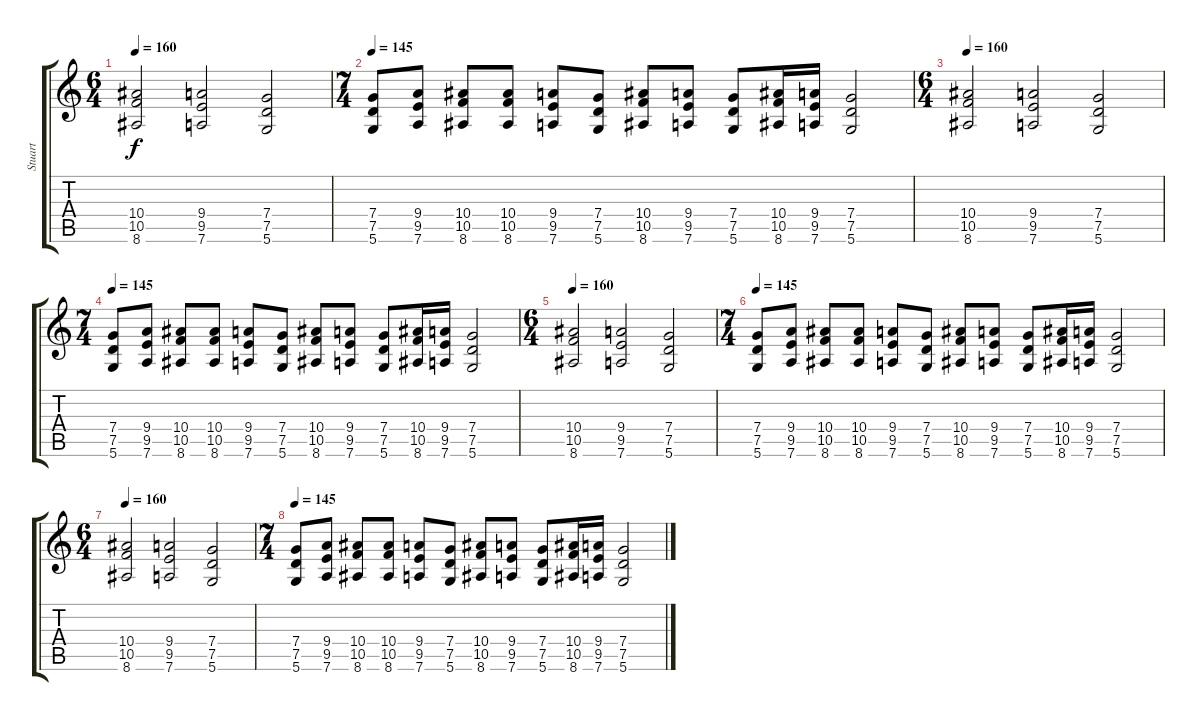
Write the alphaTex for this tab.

\track ("Stuart" "Stuart") {instrument distortionguitar}
\staff {score tabs}
\tuning (D4 A3 F3 C3 G2 D2) {hide}
\ts (6 4)
\tempo 160
\clef g2
\ks c
(10.4 10.5 8.6).2{dy f} (9.4 9.5 7.6).2 (7.4 7.5 5.6).2 |
\ts (7 4)
\tempo 145
(7.4 7.5 5.6).8 (9.4 9.5 7.6).8 (10.4 10.5 8.6).8 (10.4 10.5 8.6).8 (9.4 9.5 7.6).8 (7.4 7.5 5.6).8 (10.4 10.5 8.6).8 (9.4 9.5 7.6).8 (7.4 7.5 5.6).8 (10.4 10.5 8.6).16 (9.4 9.5 7.6).16 (7.4 7.5 5.6).2 |
\ts (6 4)
\tempo 160
(10.4 10.5 8.6).2 (9.4 9.5 7.6).2 (7.4 7.5 5.6).2 |
\ts (7 4)
\tempo 145
(7.4 7.5 5.6).8 (9.4 9.5 7.6).8 (10.4 10.5 8.6).8 (10.4 10.5 8.6).8 (9.4 9.5 7.6).8 (7.4 7.5 5.6).8 (10.4 10.5 8.6).8 (9.4 9.5 7.6).8 (7.4 7.5 5.6).8 (10.4 10.5 8.6).16 (9.4 9.5 7.6).16 (7.4 7.5 5.6).2 |
\ts (6 4)
\tempo 160
(10.4 10.5 8.6).2 (9.4 9.5 7.6).2 (7.4 7.5 5.6).2 |
\ts (7 4)
\tempo 145
(7.4 7.5 5.6).8 (9.4 9.5 7.6).8 (10.4 10.5 8.6).8 (10.4 10.5 8.6).8 (9.4 9.5 7.6).8 (7.4 7.5 5.6).8 (10.4 10.5 8.6).8 (9.4 9.5 7.6).8 (7.4 7.5 5.6).8 (10.4 10.5 8.6).16 (9.4 9.5 7.6).16 (7.4 7.5 5.6).2 |
\ts (6 4)
\tempo 160
(10.4 10.5 8.6).2 (9.4 9.5 7.6).2 (7.4 7.5 5.6).2 |
\ts (7 4)
\tempo 145
(7.4 7.5 5.6).8 (9.4 9.5 7.6).8 (10.4 10.5 8.6).8 (10.4 10.5 8.6).8 (9.4 9.5 7.6).8 (7.4 7.5 5.6).8 (10.4 10.5 8.6).8 (9.4 9.5 7.6).8 (7.4 7.5 5.6).8 (10.4 10.5 8.6).16 (9.4 9.5 7.6).16 (7.4 7.5 5.6).2
